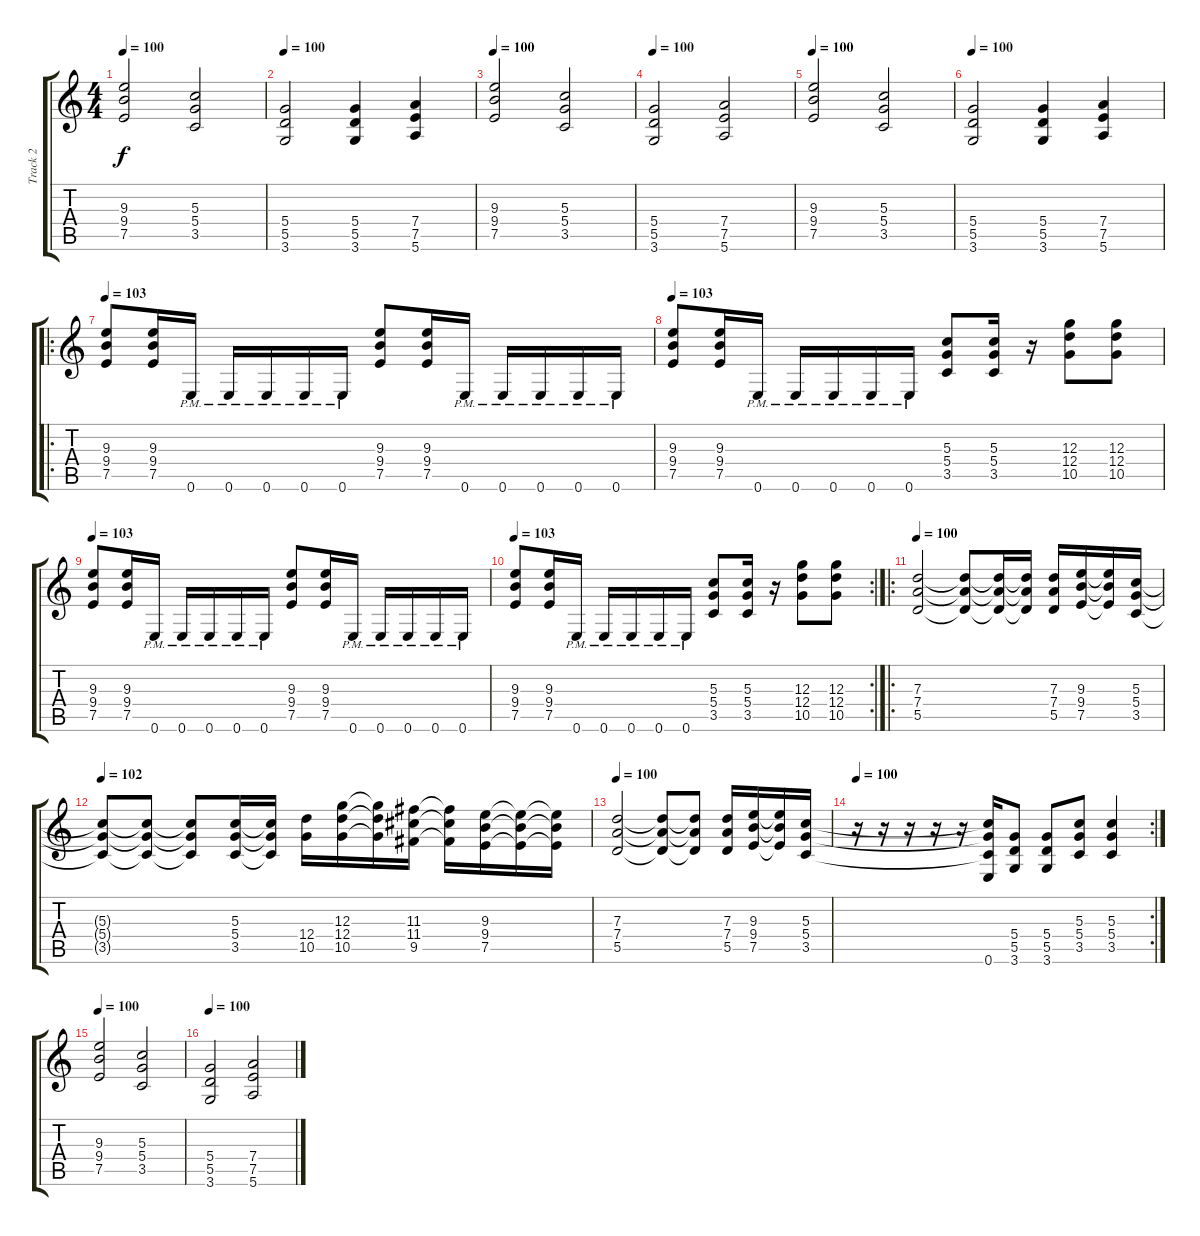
\track ("Track 2" "Track 2") {instrument distortionguitar}
\staff {score tabs}
\tuning (E4 B3 G3 D3 A2 E2) {hide}
\ts (4 4)
\tempo 100
\clef g2
\ks c
(9.3 9.4 7.5).2{dy f} (5.3 5.4 3.5).2 |
\tempo 100
(5.4 5.5 3.6).2 (5.4 5.5 3.6).4 (7.4 7.5 5.6).4 |
\tempo 100
(9.3 9.4 7.5).2 (5.3 5.4 3.5).2 |
\tempo 100
(5.4 5.5 3.6).2 (7.4 7.5 5.6).2 |
\tempo 100
(9.3 9.4 7.5).2 (5.3 5.4 3.5).2 |
\tempo 100
(5.4 5.5 3.6).2 (5.4 5.5 3.6).4 (7.4 7.5 5.6).4 |
\ro
\tempo 103
(9.3 9.4 7.5).8 (9.3 9.4 7.5).16 0.6{pm}.16 0.6{pm}.16 0.6{pm}.16 0.6{pm}.16 0.6{pm}.16 (9.3 9.4 7.5).8 (9.3 9.4 7.5).16 0.6{pm}.16 0.6{pm}.16 0.6{pm}.16 0.6{pm}.16 0.6{pm}.16 |
\tempo 103
(9.3 9.4 7.5).8 (9.3 9.4 7.5).16 0.6{pm}.16 0.6{pm}.16 0.6{pm}.16 0.6{pm}.16 0.6{pm}.16 (5.3 5.4 3.5).8 (5.3 5.4 3.5).16 r.16 (12.3 12.4 10.5).8 (12.3 12.4 10.5).8 |
\tempo 103
(9.3 9.4 7.5).8 (9.3 9.4 7.5).16 0.6{pm}.16 0.6{pm}.16 0.6{pm}.16 0.6{pm}.16 0.6{pm}.16 (9.3 9.4 7.5).8 (9.3 9.4 7.5).16 0.6{pm}.16 0.6{pm}.16 0.6{pm}.16 0.6{pm}.16 0.6{pm}.16 |
\rc 2
\tempo 103
(9.3 9.4 7.5).8 (9.3 9.4 7.5).16 0.6{pm}.16 0.6{pm}.16 0.6{pm}.16 0.6{pm}.16 0.6{pm}.16 (5.3 5.4 3.5).8 (5.3 5.4 3.5).16 r.16 (12.3 12.4 10.5).8 (12.3 12.4 10.5).8 |
\ro
\tempo 100
(7.3 7.4 5.5).2 (7.3{t} 7.4{t} 5.5{t}).8 (7.3{t} 7.4{t} 5.5{t}).16 (7.3{t} 7.4{t} 5.5{t}).16 (7.3 7.4 5.5).16 (9.3 9.4 7.5).16 (9.3{t} 9.4{t} 7.5{t}).16 (5.3 5.4 3.5).16 |
\tempo 102
(5.3{t} 5.4{t} 3.5{t}).8 (5.3{t} 5.4{t} 3.5{t}).8 (5.3{t} 5.4{t} 3.5{t}).8 (5.3 5.4 3.5).16 (5.3{t} 5.4{t} 3.5{t}).16 (12.4 10.5).16 (12.3 12.4 10.5).16 (12.3{t} 12.4{t} 10.5{t}).16 (11.3 11.4 9.5).16 (11.3{t} 11.4{t} 9.5{t}).16 (9.3 9.4 7.5).16 (9.3{t} 9.4{t} 7.5{t}).16 (9.3{t} 9.4{t} 7.5{t}).16 |
\tempo 100
(7.3 7.4 5.5).2 (7.3{t} 7.4{t} 5.5{t}).8 (7.3{t} 7.4{t} 5.5{t}).8 (7.3 7.4 5.5).16 (9.3 9.4 7.5).16 (9.3{t} 9.4{t} 7.5{t}).16 (5.3 5.4 3.5).16 |
\rc 2
\tempo 100
r.16 r.16 r.16 r.16 r.16 (5.3{t} 5.4{t} 3.5{t} 0.6).16 (5.4 5.5 3.6).8 (5.4 5.5 3.6).8 (5.3 5.4 3.5).8 (5.3 5.4 3.5).4 |
\tempo 100
(9.3 9.4 7.5).2 (5.3 5.4 3.5).2 |
\tempo 100
(5.4 5.5 3.6).2 (7.4 7.5 5.6).2
